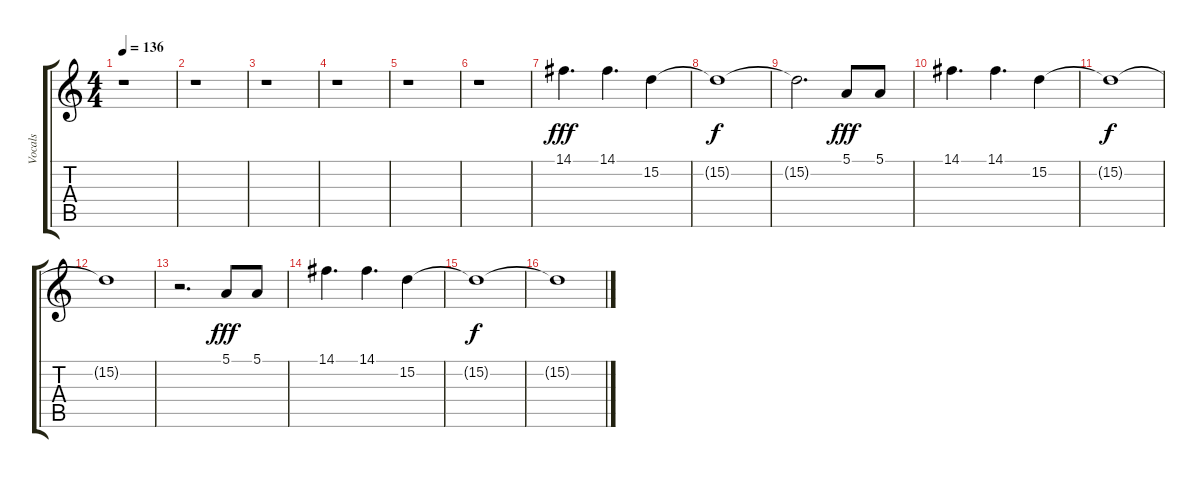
\track ("Vocals" "Vocals") {instrument lead6voice}
\staff {score tabs}
\tuning (E4 B3 G3 D3 A2 E2) {hide}
\ts (4 4)
\tempo 136
\clef g2
\ks c
r.1{dy fff} |
r.1 |
r.1 |
r.1 |
r.1 |
r.1 |
14.1.4{d instrument whistle} 14.1.4{d} 15.2.4 |
15.2{t}.1{dy f} |
15.2{t}.2{d} 5.1.8{dy fff} 5.1.8 |
14.1.4{d} 14.1.4{d} 15.2.4 |
15.2{t}.1{dy f} |
15.2{t}.1 |
r.2{d} 5.1.8{dy fff} 5.1.8 |
14.1.4{d} 14.1.4{d} 15.2.4 |
15.2{t}.1{dy f} |
15.2{t}.1
